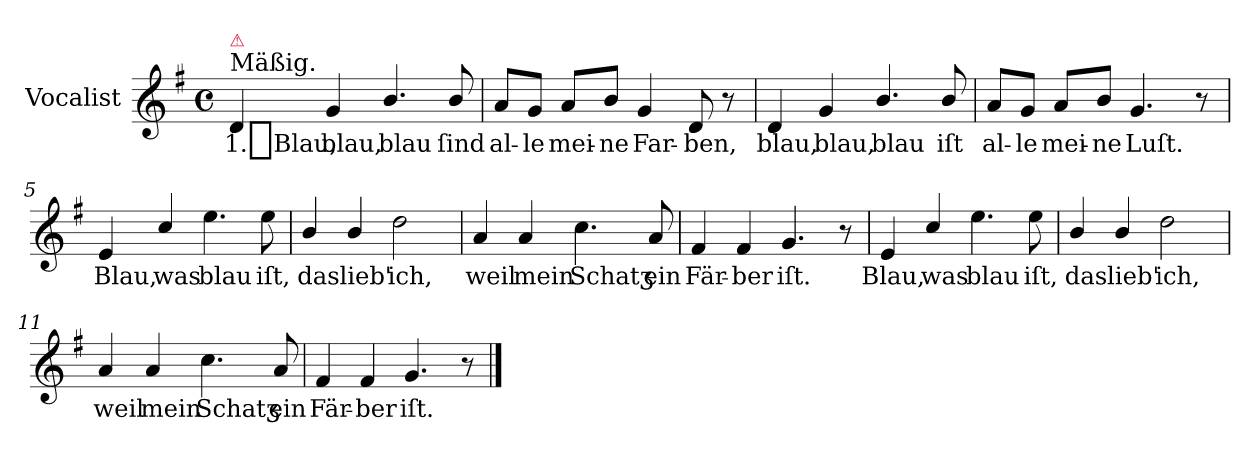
**kern	**text
*part1	*part1
*staff1	*staff1
*I"Vocalist	*
*clefG2	*
*k[f#]	*
*G:	*
*M4/4	*
*met(c)	*
=1	=1
!LO:TX:a:t=Mäßig.	!
!LO:TX:a:color=crimson:t=⚠	!
4d	1._Blau,
4g	blau,
4.b/	blau
8b/	ſind
=2	=2
8a/L	al-
8g/J	-le
8a/L	mei-
8b/J	-ne
4g	Far-
8d	-ben,
8r	.
=3	=3
4d	blau,
4g	blau,
4.b/	blau
8b/	iſt
=4	=4
8a/L	al-
8g/J	-le
8a/L	mei-
8b/J	-ne
4.g	Luſt.
8r	.
=5	=5
4e	Blau,
4cc/	was
4.ee	blau
8ee	iſt,
=6	=6
4b/	das
4b/	lieb'
2dd	ich,
=7	=7
4a	weil
4a	mein
4.cc	Schatʒ
8a	ein
=8	=8
4f#	Fär-
4f#	-ber
4.g	iſt.
8r	.
=9	=9
4e	Blau,
4cc/	was
4.ee	blau
8ee	iſt,
=10	=10
4b/	das
4b/	lieb'
2dd	ich,
=11	=11
4a	weil
4a	mein
4.cc	Schatʒ
8a	ein
=12	=12
4f#	Fär-
4f#	-ber
4.g	iſt.
8r	.
==	==
*-	*-
